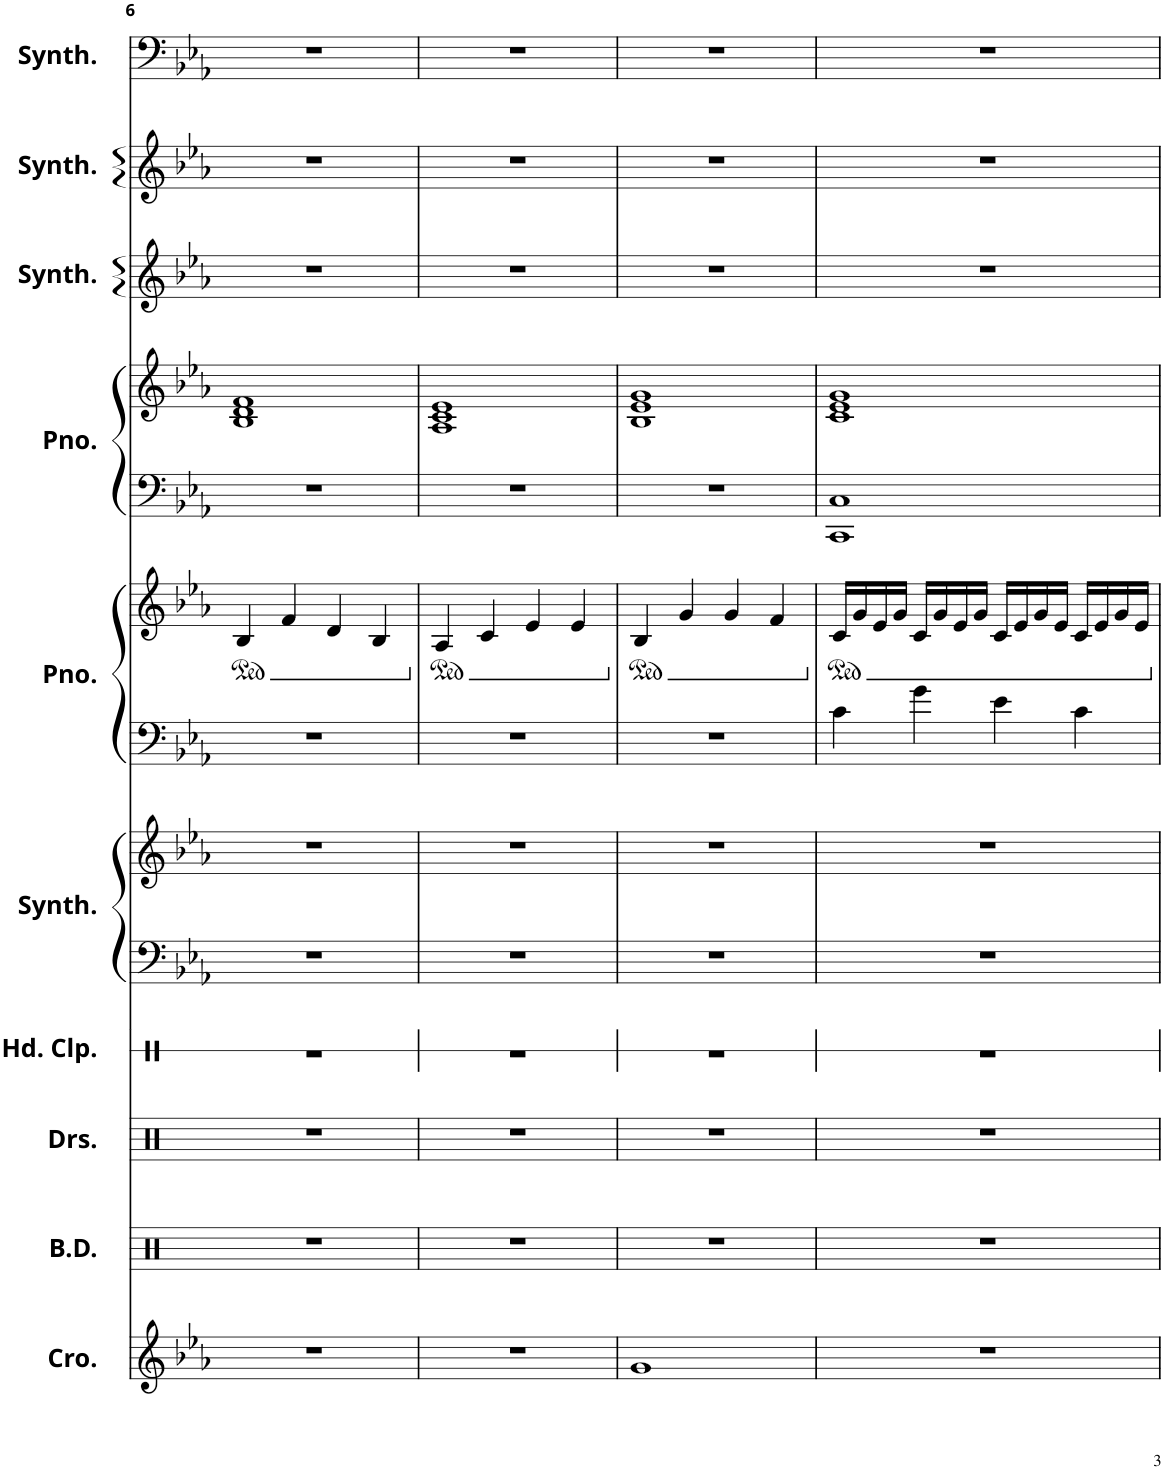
**kern	**kern	**kern	**kern	**kern	**kern	**kern	**kern	**kern	**kern	**kern	**kern	**kern
*part10	*part9	*part8	*part7	*part6	*part6	*part5	*part5	*part4	*part4	*part3	*part2	*part1
*staff13	*staff12	*staff11	*staff10	*staff9	*staff8	*staff7	*staff6	*staff5	*staff4	*staff3	*staff2	*staff1
*I"REVERSE CYMBAL	*I"BASS DRUMS	*I"Percussion	*I"CLAP	*I"LEAD BASS SYNTH	*	*I"MELODY PIANO	*	*I"ACCOMPANIMENT PIANO	*	*I"SQUARE SYNTH	*I"SINE SYNTH	*I"SAW SYNTH
*	*I'B.D.	*	*	*I'Synth.	*	*I'Pno.	*	*I'Pno.	*	*I'Synth.	*I'Synth.	*I'Synth.
!!LO:PB:g=z
*clefG2	*clefX	*clefX	*clefX	*clefF4	*clefG2	*clefF4	*clefG2	*clefF4	*clefG2	*clefG2	*clefG2	*clefF4
*Trd-14c-24	*	*	*	*	*	*	*	*	*	*	*	*
*k[b-e-a-]	*k[]	*k[]	*k[]	*k[b-e-a-]	*k[b-e-a-]	*k[b-e-a-]	*k[b-e-a-]	*k[b-e-a-]	*k[b-e-a-]	*k[b-e-a-]	*k[b-e-a-]	*k[b-e-a-]
*M4/4	*M4/4	*M4/4	*M4/4	*M4/4	*M4/4	*M4/4	*M4/4	*M4/4	*M4/4	*M4/4	*M4/4	*M4/4
*	*	*	*	*	*	*	*ped	*	*	*	*	*
=6	=6	=6	=6	=6	=6	=6	=6	=6	=6	=6	=6	=6
1r	1r	1r	1r	1r	1r	1r	4B-/	1r	1B- 1d 1f	1r	1r	1r
.	.	.	.	.	.	.	4f/	.	.	.	.	.
.	.	.	.	.	.	.	4d/	.	.	.	.	.
.	.	.	.	.	.	.	4B-/	.	.	.	.	.
=7	=7	=7	=7	=7	=7	=7	=7	=7	=7	=7	=7	=7
*	*	*	*	*	*	*	*Xped	*	*	*	*	*
*	*	*	*	*	*	*	*ped	*	*	*	*	*
1r	1r	1r	1r	1r	1r	1r	4A-/	1r	1A- 1c 1e-	1r	1r	1r
.	.	.	.	.	.	.	4c/	.	.	.	.	.
.	.	.	.	.	.	.	4e-/	.	.	.	.	.
.	.	.	.	.	.	.	4e-/	.	.	.	.	.
=8	=8	=8	=8	=8	=8	=8	=8	=8	=8	=8	=8	=8
*	*	*	*	*	*	*	*Xped	*	*	*	*	*
*	*	*	*	*	*	*	*ped	*	*	*	*	*
1g	1r	1r	1r	1r	1r	1r	4B-/	1r	1B- 1e- 1g	1r	1r	1r
.	.	.	.	.	.	.	4g/	.	.	.	.	.
.	.	.	.	.	.	.	4g/	.	.	.	.	.
.	.	.	.	.	.	.	4f/	.	.	.	.	.
=9	=9	=9	=9	=9	=9	=9	=9	=9	=9	=9	=9	=9
*	*	*	*	*	*	*	*Xped	*	*	*	*	*
*	*	*	*	*	*	*	*ped	*	*	*	*	*
1r	1r	1r	1r	1r	1r	4c\	16c/LL	1CC 1C	1c 1e- 1g	1r	1r	1r
.	.	.	.	.	.	.	16g/	.	.	.	.	.
.	.	.	.	.	.	.	16e-/	.	.	.	.	.
.	.	.	.	.	.	.	16g/JJ	.	.	.	.	.
.	.	.	.	.	.	4g\	16c/LL	.	.	.	.	.
.	.	.	.	.	.	.	16g/	.	.	.	.	.
.	.	.	.	.	.	.	16e-/	.	.	.	.	.
.	.	.	.	.	.	.	16g/JJ	.	.	.	.	.
.	.	.	.	.	.	4e-\	16c/LL	.	.	.	.	.
.	.	.	.	.	.	.	16e-/	.	.	.	.	.
.	.	.	.	.	.	.	16g/	.	.	.	.	.
.	.	.	.	.	.	.	16e-/JJ	.	.	.	.	.
.	.	.	.	.	.	4c\	16c/LL	.	.	.	.	.
.	.	.	.	.	.	.	16e-/	.	.	.	.	.
.	.	.	.	.	.	.	16g/	.	.	.	.	.
.	.	.	.	.	.	.	16e-/JJ	.	.	.	.	.
*	*	*	*	*	*	*	*Xped	*	*	*	*	*
=	=	=	=	=	=	=	=	=	=	=	=	=
*-	*-	*-	*-	*-	*-	*-	*-	*-	*-	*-	*-	*-
